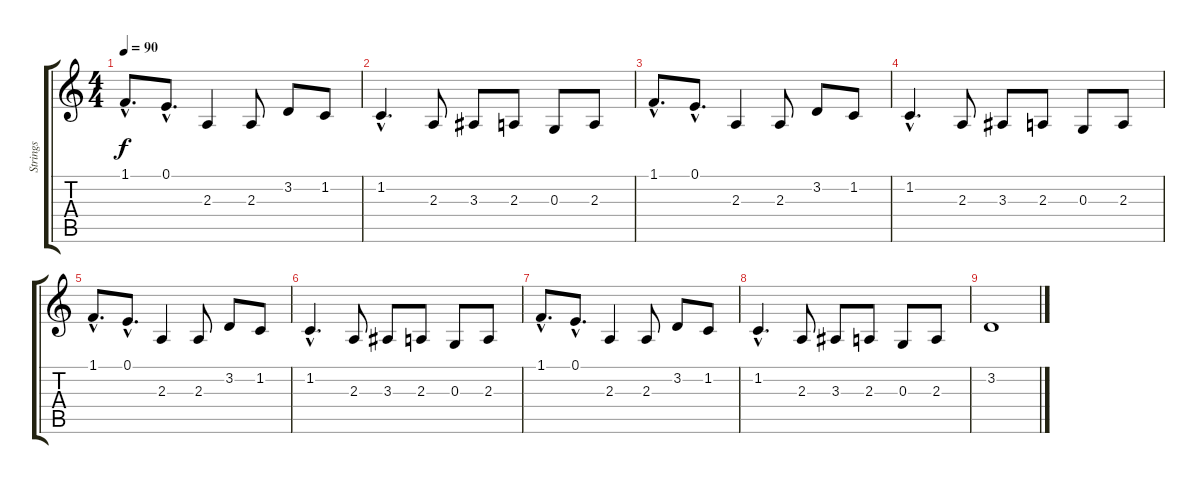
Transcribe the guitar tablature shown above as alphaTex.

\track ("Strings" "Strings") {instrument stringensemble1}
\staff {score tabs}
\tuning (E4 B3 G3 D3 A2 E2) {hide}
\ts (4 4)
\tempo 90
\clef g2
\ks c
1.1{hac}.8{d dy f instrument stringensemble1} 0.1{hac}.8{d} 2.3.4 2.3.8 3.2.8 1.2.8 |
1.2{hac}.4{d} 2.3.8 3.3.8 2.3.8 0.3.8 2.3.8 |
1.1{hac}.8{d} 0.1{hac}.8{d} 2.3.4 2.3.8 3.2.8 1.2.8 |
1.2{hac}.4{d} 2.3.8 3.3.8 2.3.8 0.3.8 2.3.8 |
1.1{hac}.8{d} 0.1{hac}.8{d} 2.3.4 2.3.8 3.2.8 1.2.8 |
1.2{hac}.4{d} 2.3.8 3.3.8 2.3.8 0.3.8 2.3.8 |
1.1{hac}.8{d} 0.1{hac}.8{d} 2.3.4 2.3.8 3.2.8 1.2.8 |
1.2{hac}.4{d} 2.3.8 3.3.8 2.3.8 0.3.8 2.3.8 |
3.2.1{volume 0}
